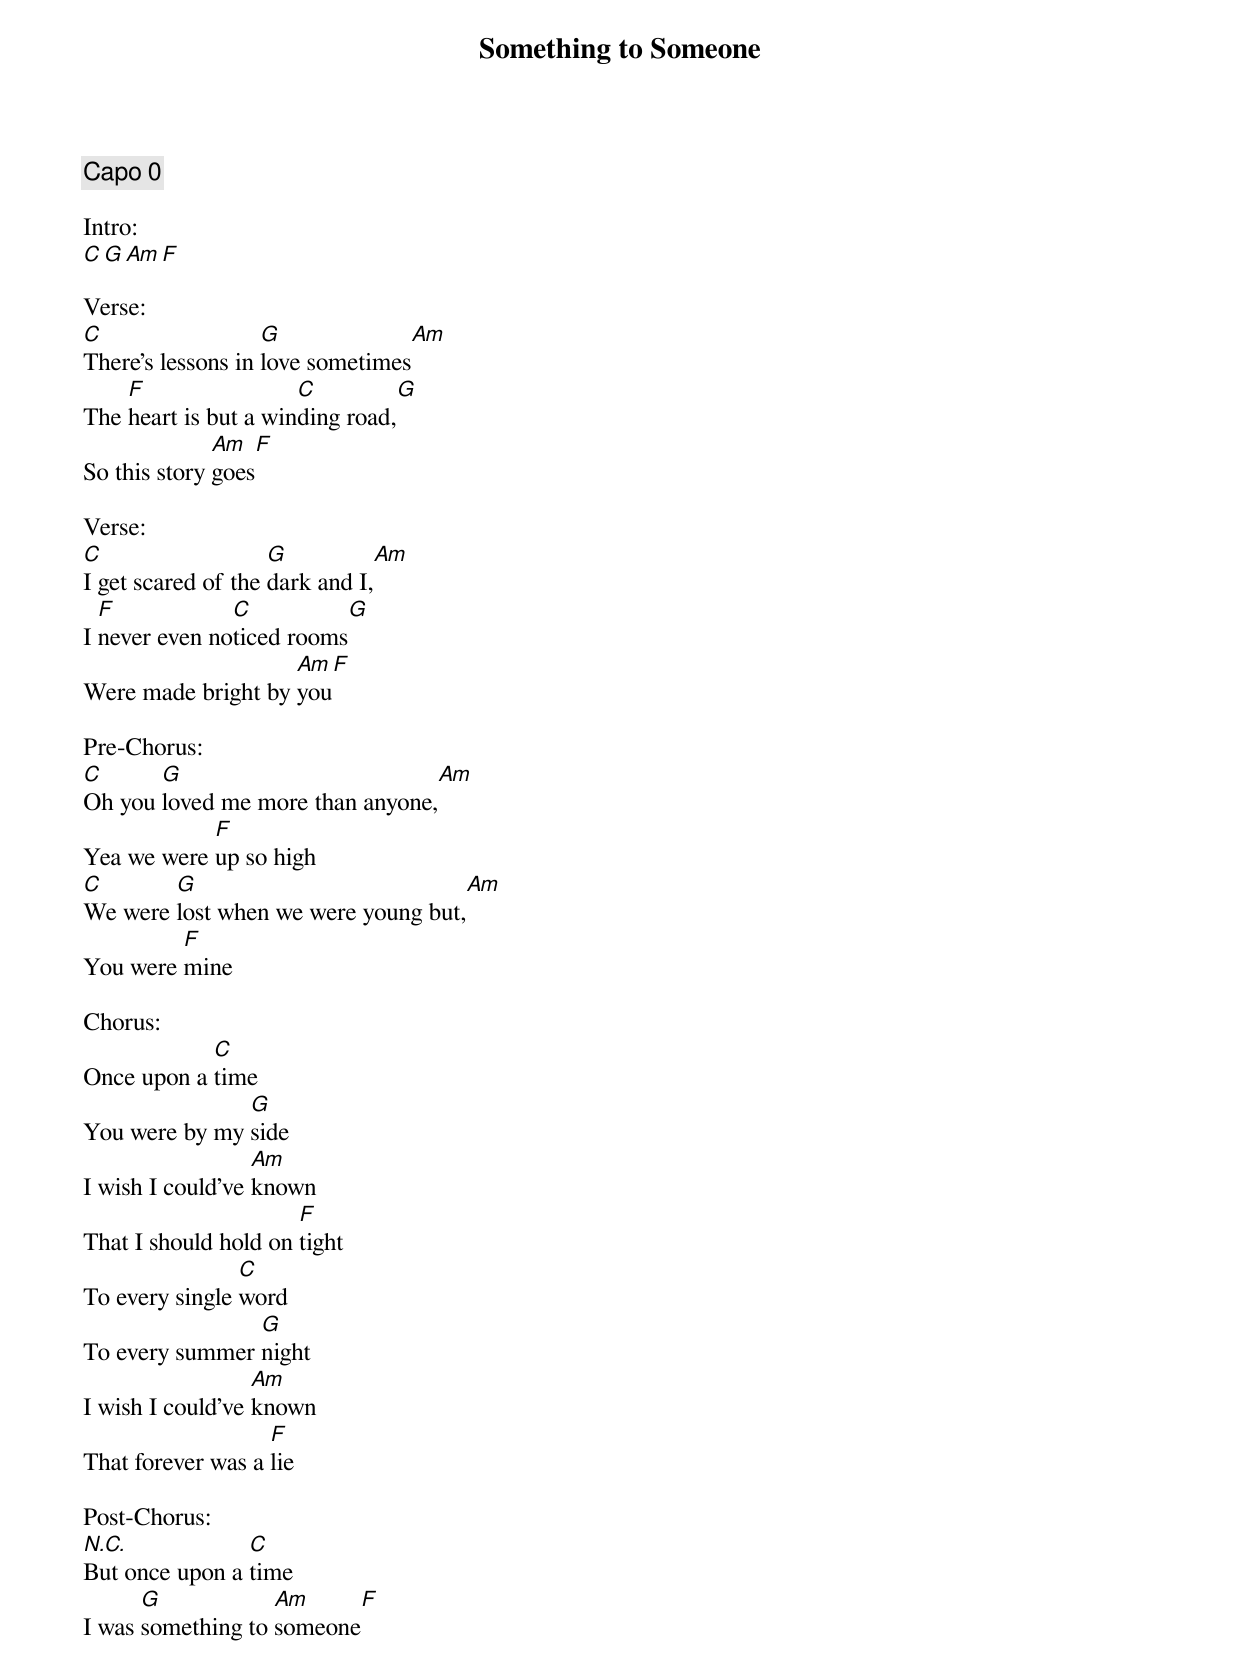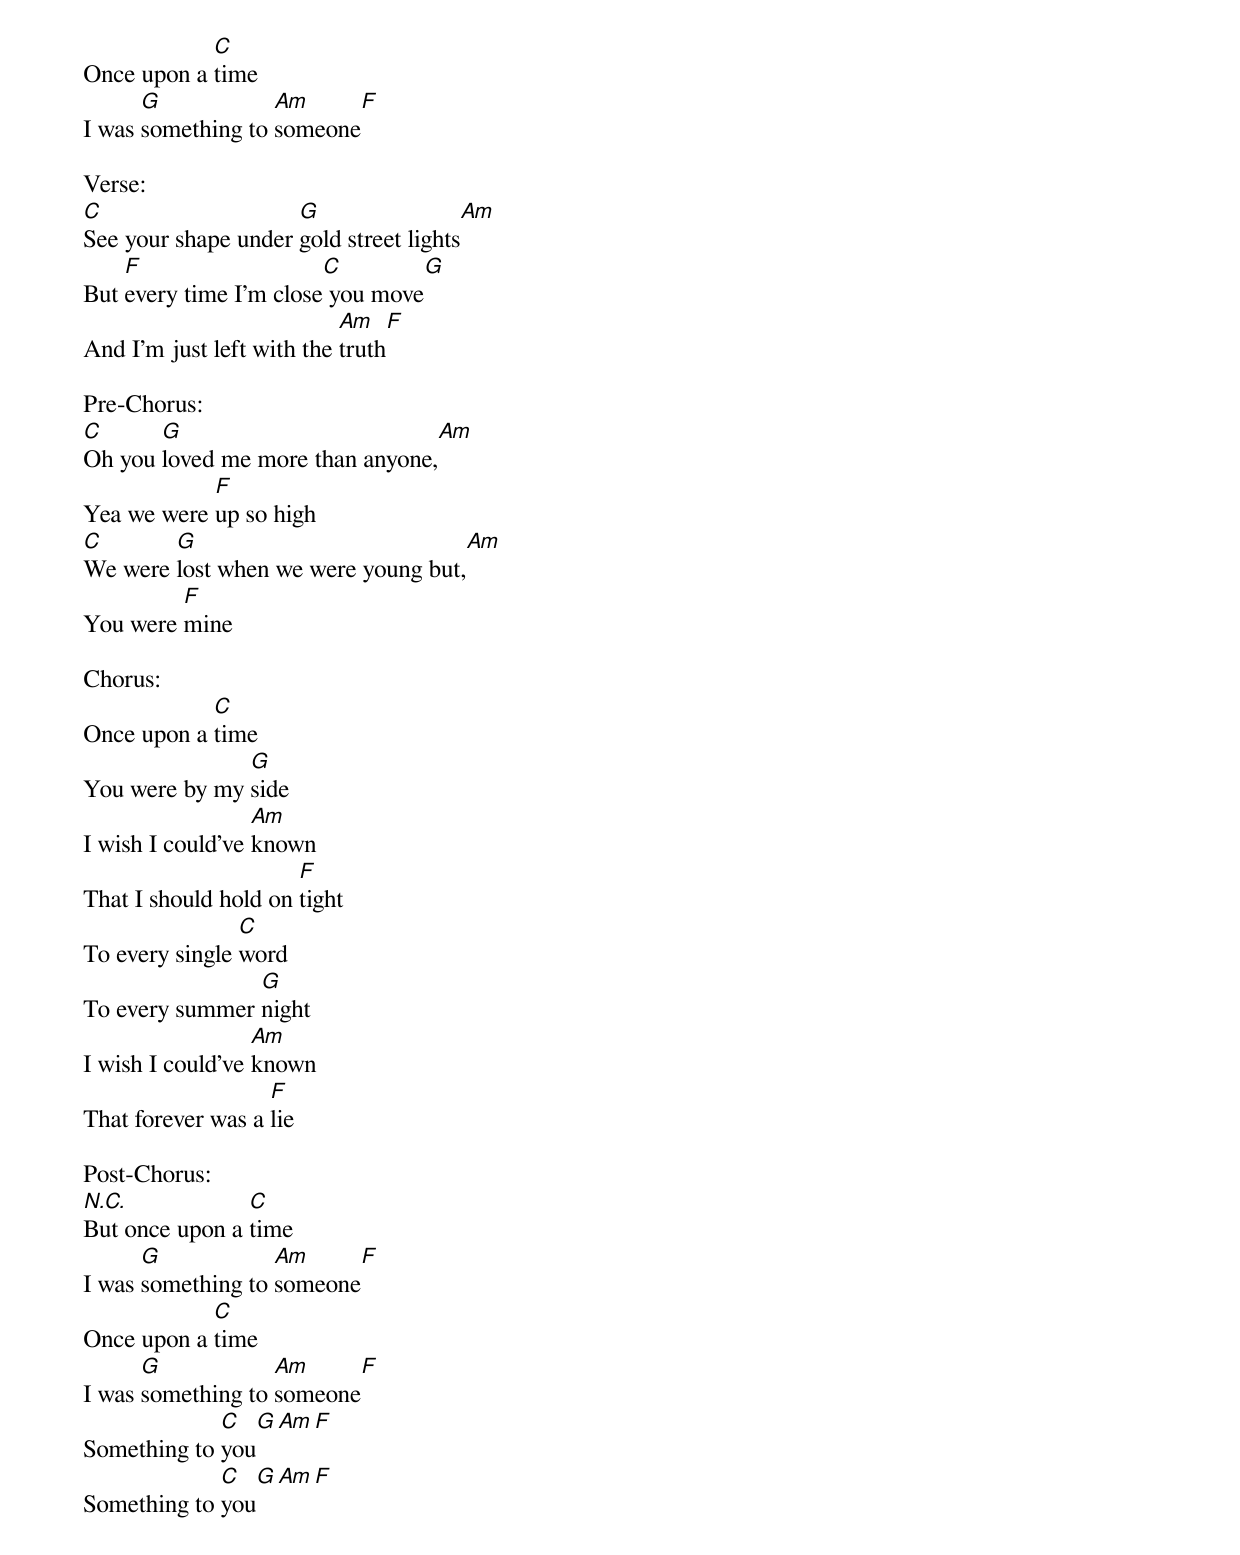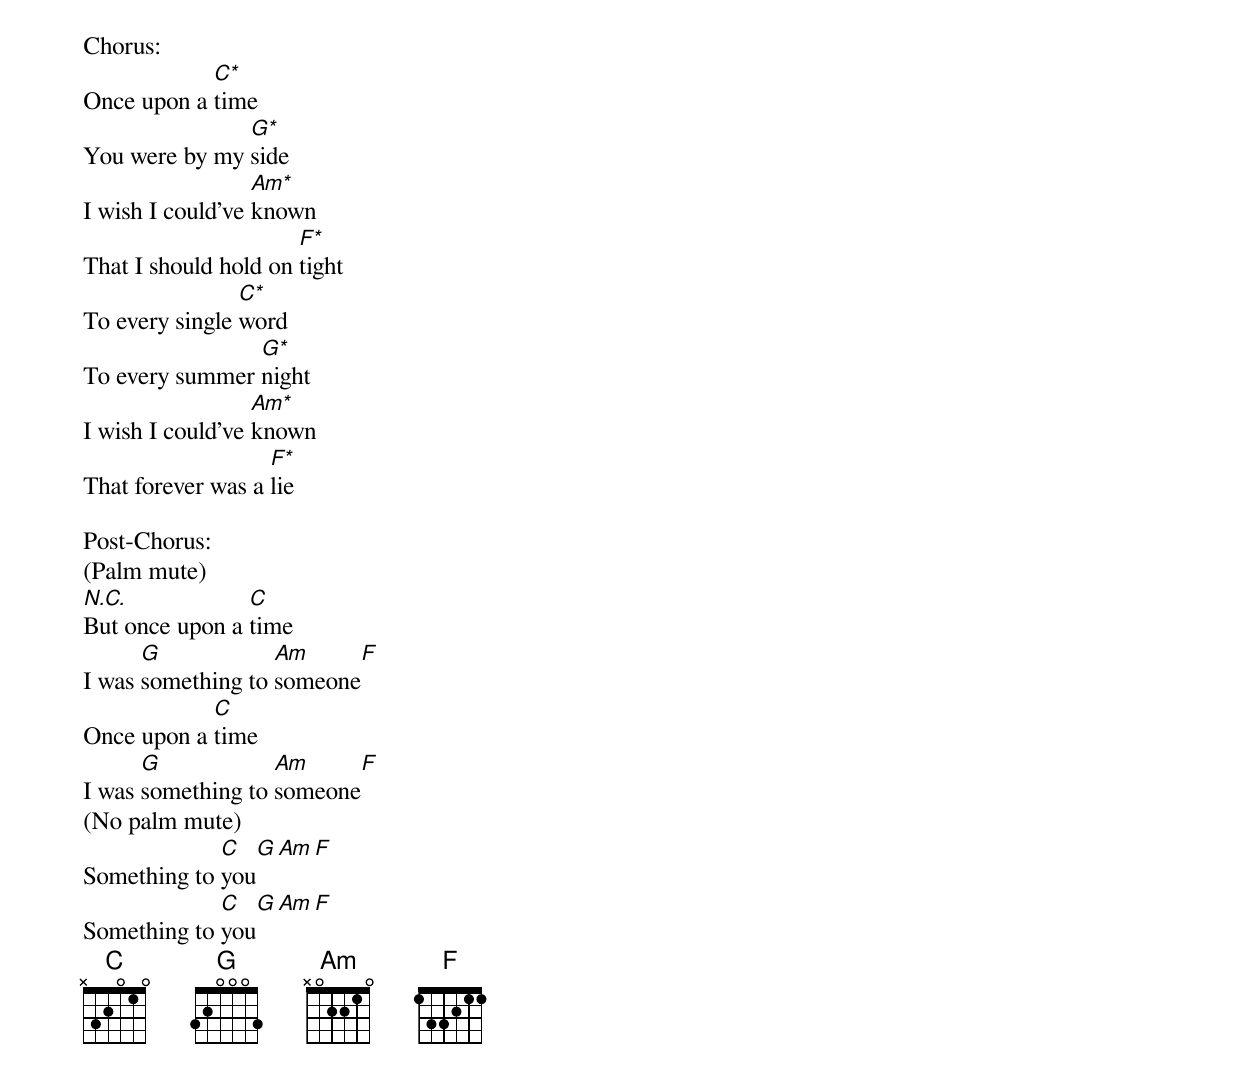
{title:Something to Someone}
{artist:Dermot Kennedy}
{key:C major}
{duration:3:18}
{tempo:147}
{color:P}

{comment: Capo 0}

Intro:
[C][G][Am][F]

Verse:
[C]There’s lessons in [G]love sometimes[Am]
The [F]heart is but a win[C]ding road,[G]
So this story [Am]goes[F]

Verse:
[C]I get scared of the [G]dark and I,[Am]
I [F]never even no[C]ticed rooms[G]
Were made bright by [Am]you[F]

Pre-Chorus:
[C]Oh you [G]loved me more than anyone,[Am]
Yea we were [F]up so high
[C]We were [G]lost when we were young but,[Am]
You were [F]mine

Chorus:
Once upon a [C]time
You were by my [G]side
I wish I could’ve [Am]known
That I should hold on [F]tight
To every single [C]word
To every summer [G]night
I wish I could’ve [Am]known
That forever was a [F]lie

Post-Chorus:
[N.C.]But once upon a [C]time
I was [G]something to [Am]someone[F]
Once upon a [C]time
I was [G]something to [Am]someone[F]

Verse:
[C]See your shape under [G]gold street lights[Am]
But [F]every time I’m close[C] you move[G]
And I’m just left with the [Am]truth[F]

Pre-Chorus:
[C]Oh you [G]loved me more than anyone,[Am]
Yea we were [F]up so high
[C]We were [G]lost when we were young but,[Am]
You were [F]mine

Chorus:
Once upon a [C]time
You were by my [G]side
I wish I could’ve [Am]known
That I should hold on [F]tight
To every single [C]word
To every summer [G]night
I wish I could’ve [Am]known
That forever was a [F]lie

Post-Chorus:
[N.C.]But once upon a [C]time
I was [G]something to [Am]someone[F]
Once upon a [C]time
I was [G]something to [Am]someone[F]
Something to [C]you[G][Am][F]
Something to [C]you[G][Am][F]

Chorus:
Once upon a [C*]time
You were by my [G*]side
I wish I could’ve [Am*]known
That I should hold on [F*]tight
To every single [C*]word
To every summer [G*]night
I wish I could’ve [Am*]known
That forever was a [F*]lie

Post-Chorus:
(Palm mute)
[N.C.]But once upon a [C]time
I was [G]something to [Am]someone[F]
Once upon a [C]time
I was [G]something to [Am]someone[F]
(No palm mute)
Something to [C]you[G][Am][F]
Something to [C]you[G][Am][F]
